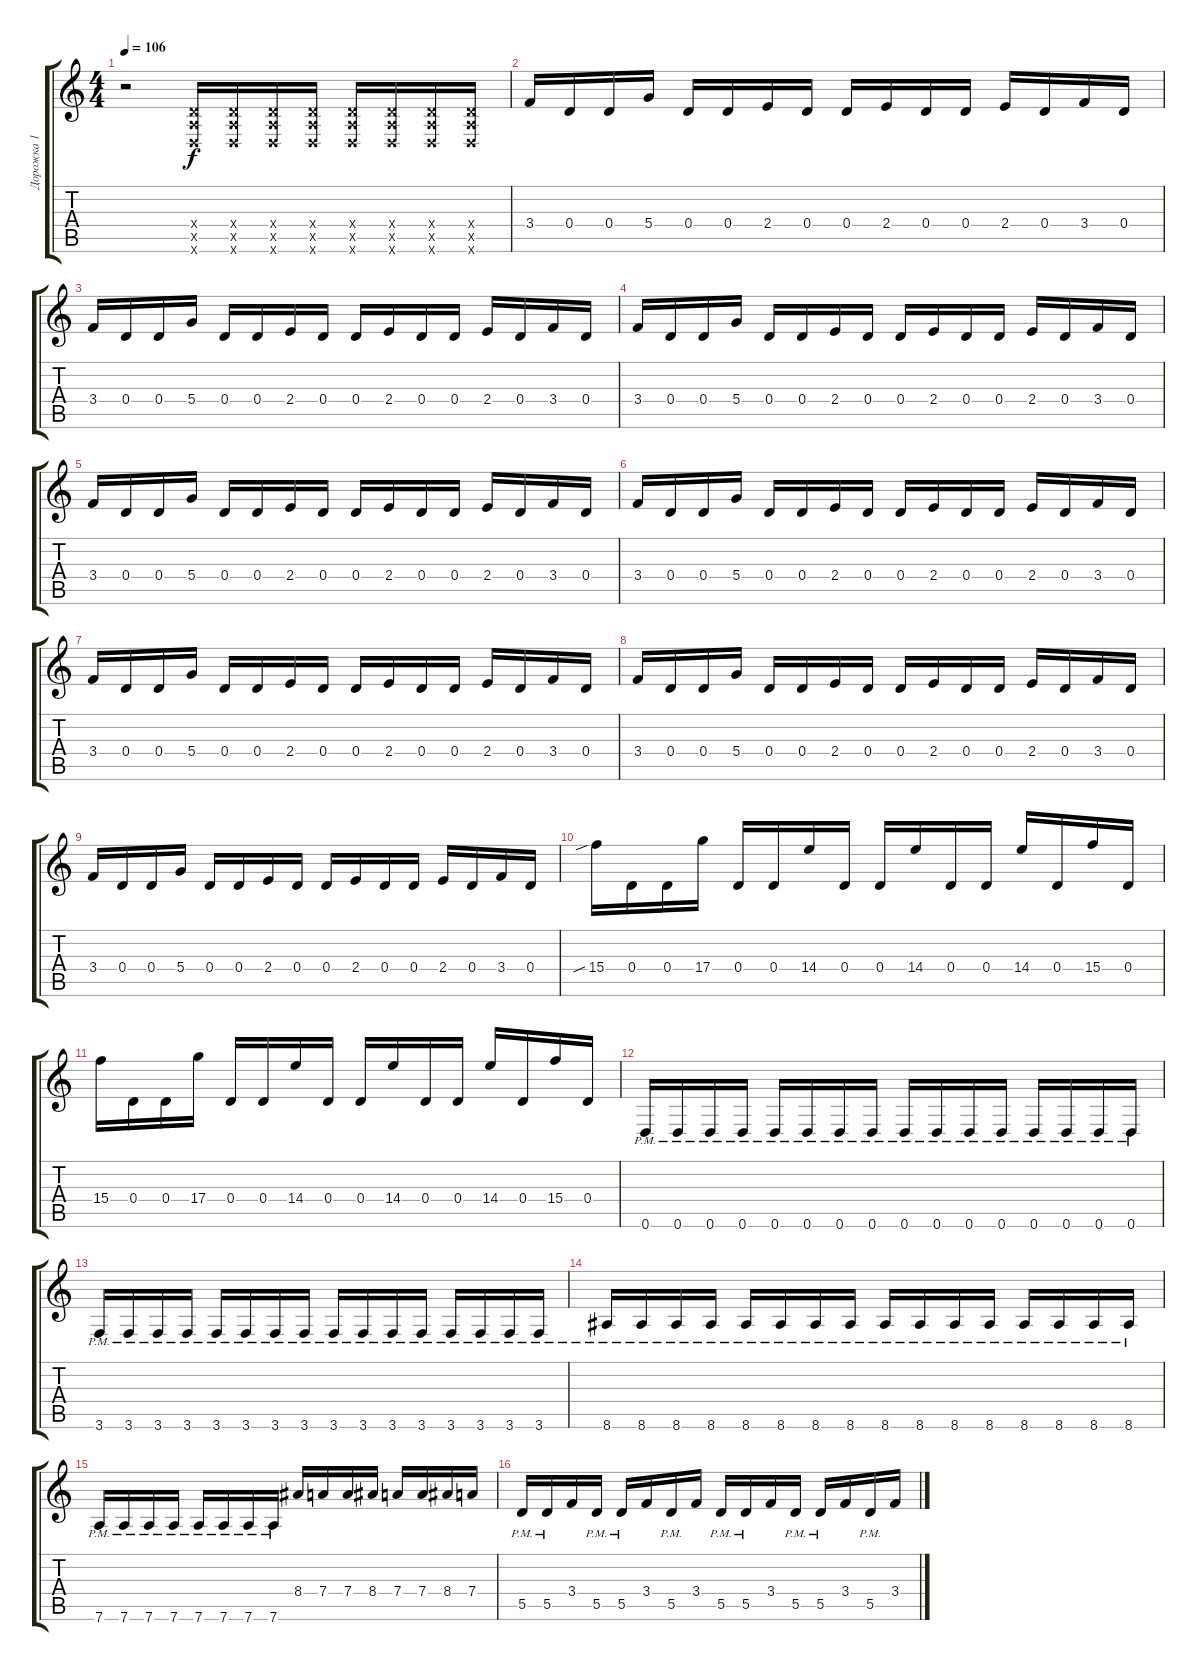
\track ("Дорожка 1" "Дорожка 1") {instrument distortionguitar}
\staff {score tabs}
\tuning (E4 B3 G3 D3 A2 D2) {hide}
\ts (4 4)
\tempo 106
\clef g2
\ks c
r.2{dy f} (0.4{x} 0.5{x} 0.6{x}).16 (0.4{x} 0.5{x} 0.6{x}).16 (0.4{x} 0.5{x} 0.6{x}).16 (0.4{x} 0.5{x} 0.6{x}).16 (0.4{x} 0.5{x} 0.6{x}).16 (0.4{x} 0.5{x} 0.6{x}).16 (0.4{x} 0.5{x} 0.6{x}).16 (0.4{x} 0.5{x} 0.6{x}).16 |
3.4.16 0.4.16 0.4.16 5.4.16 0.4.16 0.4.16 2.4.16 0.4.16 0.4.16 2.4.16 0.4.16 0.4.16 2.4.16 0.4.16 3.4.16 0.4.16 |
3.4.16 0.4.16 0.4.16 5.4.16 0.4.16 0.4.16 2.4.16 0.4.16 0.4.16 2.4.16 0.4.16 0.4.16 2.4.16 0.4.16 3.4.16 0.4.16 |
3.4.16 0.4.16 0.4.16 5.4.16 0.4.16 0.4.16 2.4.16 0.4.16 0.4.16 2.4.16 0.4.16 0.4.16 2.4.16 0.4.16 3.4.16 0.4.16 |
3.4.16 0.4.16 0.4.16 5.4.16 0.4.16 0.4.16 2.4.16 0.4.16 0.4.16 2.4.16 0.4.16 0.4.16 2.4.16 0.4.16 3.4.16 0.4.16 |
3.4.16 0.4.16 0.4.16 5.4.16 0.4.16 0.4.16 2.4.16 0.4.16 0.4.16 2.4.16 0.4.16 0.4.16 2.4.16 0.4.16 3.4.16 0.4.16 |
3.4.16 0.4.16 0.4.16 5.4.16 0.4.16 0.4.16 2.4.16 0.4.16 0.4.16 2.4.16 0.4.16 0.4.16 2.4.16 0.4.16 3.4.16 0.4.16 |
3.4.16 0.4.16 0.4.16 5.4.16 0.4.16 0.4.16 2.4.16 0.4.16 0.4.16 2.4.16 0.4.16 0.4.16 2.4.16 0.4.16 3.4.16 0.4.16 |
3.4.16 0.4.16 0.4.16 5.4.16 0.4.16 0.4.16 2.4.16 0.4.16 0.4.16 2.4.16 0.4.16 0.4.16 2.4.16 0.4.16 3.4.16 0.4.16 |
15.4{sib}.16 0.4.16 0.4.16 17.4.16 0.4.16 0.4.16 14.4.16 0.4.16 0.4.16 14.4.16 0.4.16 0.4.16 14.4.16 0.4.16 15.4.16 0.4.16 |
15.4.16 0.4.16 0.4.16 17.4.16 0.4.16 0.4.16 14.4.16 0.4.16 0.4.16 14.4.16 0.4.16 0.4.16 14.4.16 0.4.16 15.4.16 0.4.16 |
0.6{pm}.16 0.6{pm}.16 0.6{pm}.16 0.6{pm}.16 0.6{pm}.16 0.6{pm}.16 0.6{pm}.16 0.6{pm}.16 0.6{pm}.16 0.6{pm}.16 0.6{pm}.16 0.6{pm}.16 0.6{pm}.16 0.6{pm}.16 0.6{pm}.16 0.6{pm}.16 |
3.6{pm}.16 3.6{pm}.16 3.6{pm}.16 3.6{pm}.16 3.6{pm}.16 3.6{pm}.16 3.6{pm}.16 3.6{pm}.16 3.6{pm}.16 3.6{pm}.16 3.6{pm}.16 3.6{pm}.16 3.6{pm}.16 3.6{pm}.16 3.6{pm}.16 3.6{pm}.16 |
8.6{pm}.16 8.6{pm}.16 8.6{pm}.16 8.6{pm}.16 8.6{pm}.16 8.6{pm}.16 8.6{pm}.16 8.6{pm}.16 8.6{pm}.16 8.6{pm}.16 8.6{pm}.16 8.6{pm}.16 8.6{pm}.16 8.6{pm}.16 8.6{pm}.16 8.6{pm}.16 |
7.6{pm}.16 7.6{pm}.16 7.6{pm}.16 7.6{pm}.16 7.6{pm}.16 7.6{pm}.16 7.6{pm}.16 7.6{pm}.16 8.4.16 7.4.16 7.4.16 8.4.16 7.4.16 7.4.16 8.4.16 7.4.16 |
5.5{pm}.16 5.5{pm}.16 3.4.16 5.5{pm}.16 5.5{pm}.16 3.4.16 5.5{pm}.16 3.4.16 5.5{pm}.16 5.5{pm}.16 3.4.16 5.5{pm}.16 5.5{pm}.16 3.4.16 5.5{pm}.16 3.4.16
